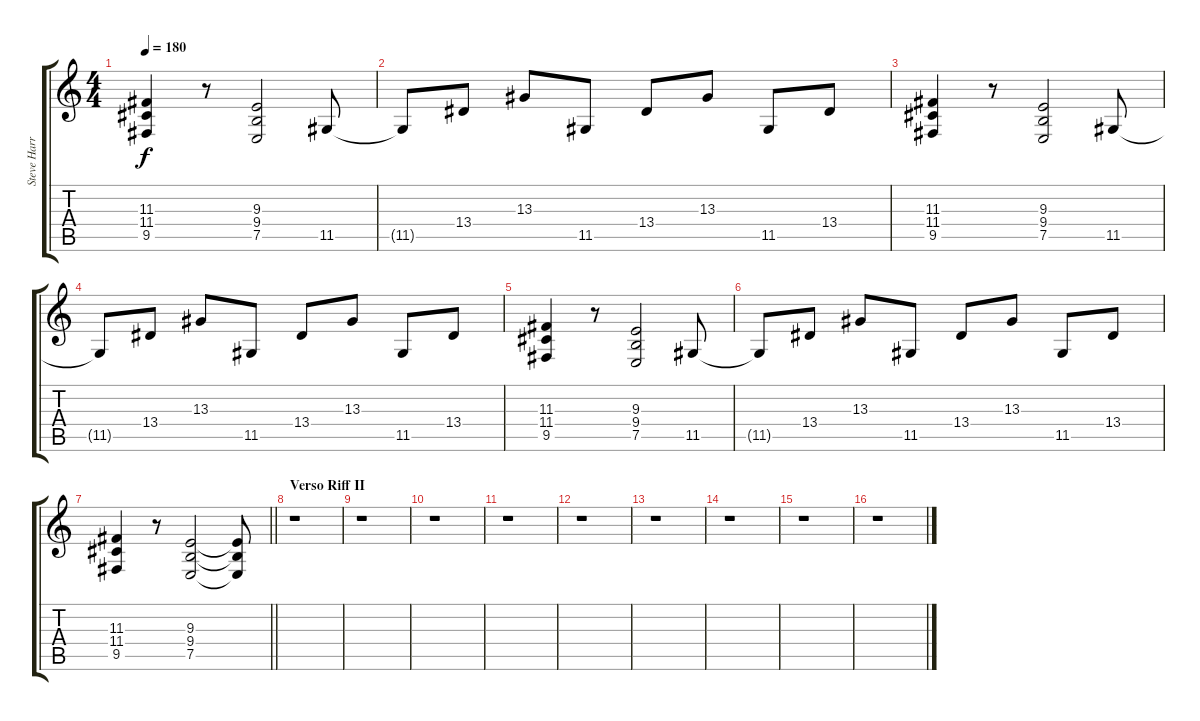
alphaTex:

\track ("Steve Harris (Teclado)" "Steve Harr") {instrument stringensemble1}
\staff {score tabs}
\tuning (E4 B3 G3 D3 A2 E2) {hide}
\ts (4 4)
\tempo 180
\clef g2
\ks c
(11.3 11.4 9.5).4{dy f} r.8 (9.3 9.4 7.5).2 11.5.8 |
11.5{t}.8 13.4.8 13.3.8 11.5.8 13.4.8 13.3.8 11.5.8 13.4.8 |
(11.3 11.4 9.5).4 r.8 (9.3 9.4 7.5).2 11.5.8 |
11.5{t}.8 13.4.8 13.3.8 11.5.8 13.4.8 13.3.8 11.5.8 13.4.8 |
(11.3 11.4 9.5).4 r.8 (9.3 9.4 7.5).2 11.5.8 |
11.5{t}.8 13.4.8 13.3.8 11.5.8 13.4.8 13.3.8 11.5.8 13.4.8 |
\barLineRight lightlight
(11.3 11.4 9.5).4 r.8 (9.3 9.4 7.5).2 (9.3{t} 9.4{t} 7.5{t}).8 |
\section ("" "Verso Riff II")
r.1 |
r.1 |
r.1 |
r.1 |
r.1 |
r.1 |
r.1 |
r.1 |
r.1
